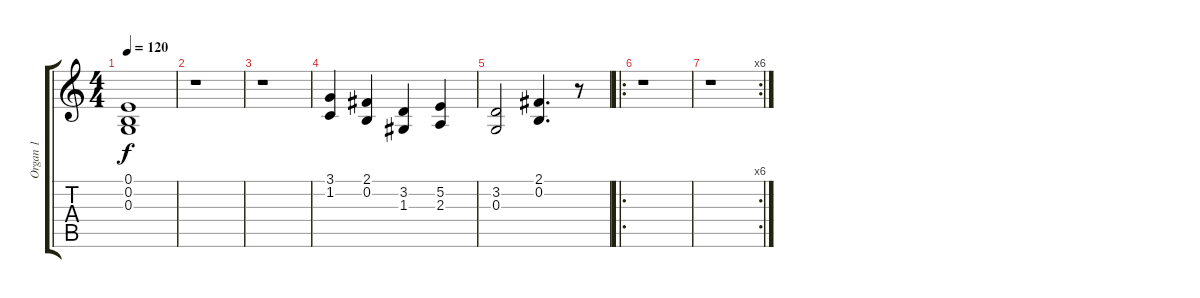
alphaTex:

\track ("Organ 1" "Organ 1") {instrument churchorgan}
\staff {score tabs}
\tuning (E4 B3 G3 D3 A2 E2) {hide}
\ts (4 4)
\tempo 120
\clef g2
\ks c
(0.1 0.2 0.3).1{dy f} |
r.1 |
r.1 |
(3.1 1.2).4 (2.1 0.2).4 (3.2 1.3).4 (5.2 2.3).4 |
(3.2 0.3).2 (2.1 0.2).4{d} r.8 |
\ro
r.1 |
\rc 6
r.1
